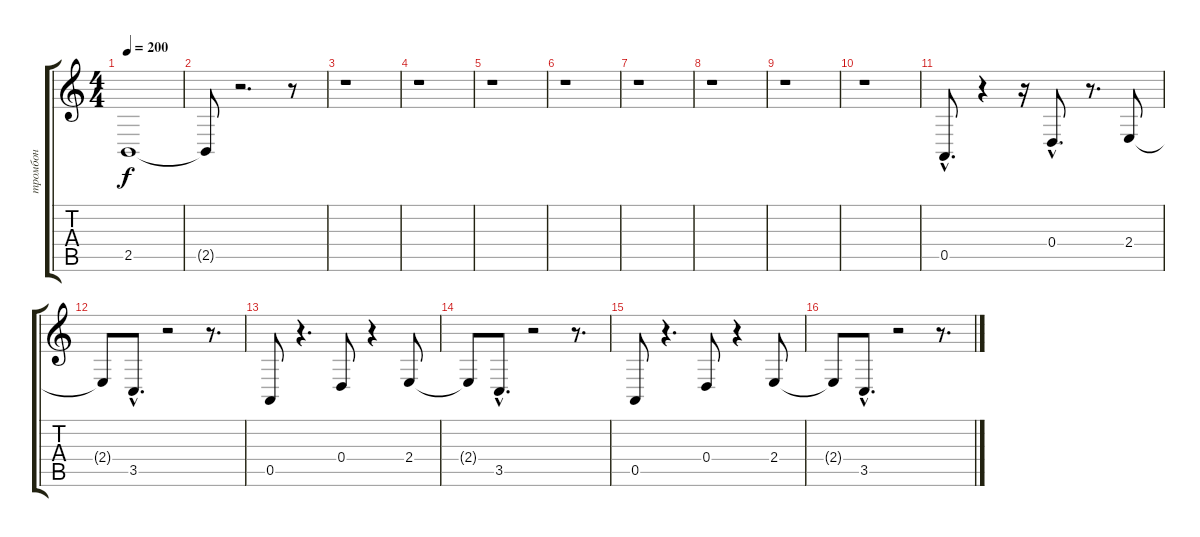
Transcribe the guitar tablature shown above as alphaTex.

\track ("тромбон" "тромбон") {instrument trombone}
\staff {score tabs}
\tuning (E4 B3 G3 D3 A2 E2) {hide}
\ts (4 4)
\tempo 200
\clef g2
\ks c
2.5{t}.1{dy f} |
2.5{t}.8 r.2{d} r.8 |
r.1 |
r.1 |
r.1 |
r.1 |
r.1 |
r.1 |
r.1 |
r.1 |
0.5{hac}.8{d volume 16} r.4 r.16 0.4{hac}.8{d} r.8{d} 2.4.8 |
2.4{t}.8 3.5{hac}.8{d} r.2 r.8{d} |
0.5.8 r.4{d} 0.4.8 r.4 2.4.8 |
2.4{t}.8 3.5{hac}.8{d} r.2 r.8{d} |
0.5.8 r.4{d} 0.4.8 r.4 2.4.8 |
2.4{t}.8 3.5{hac}.8{d} r.2 r.8{d}
